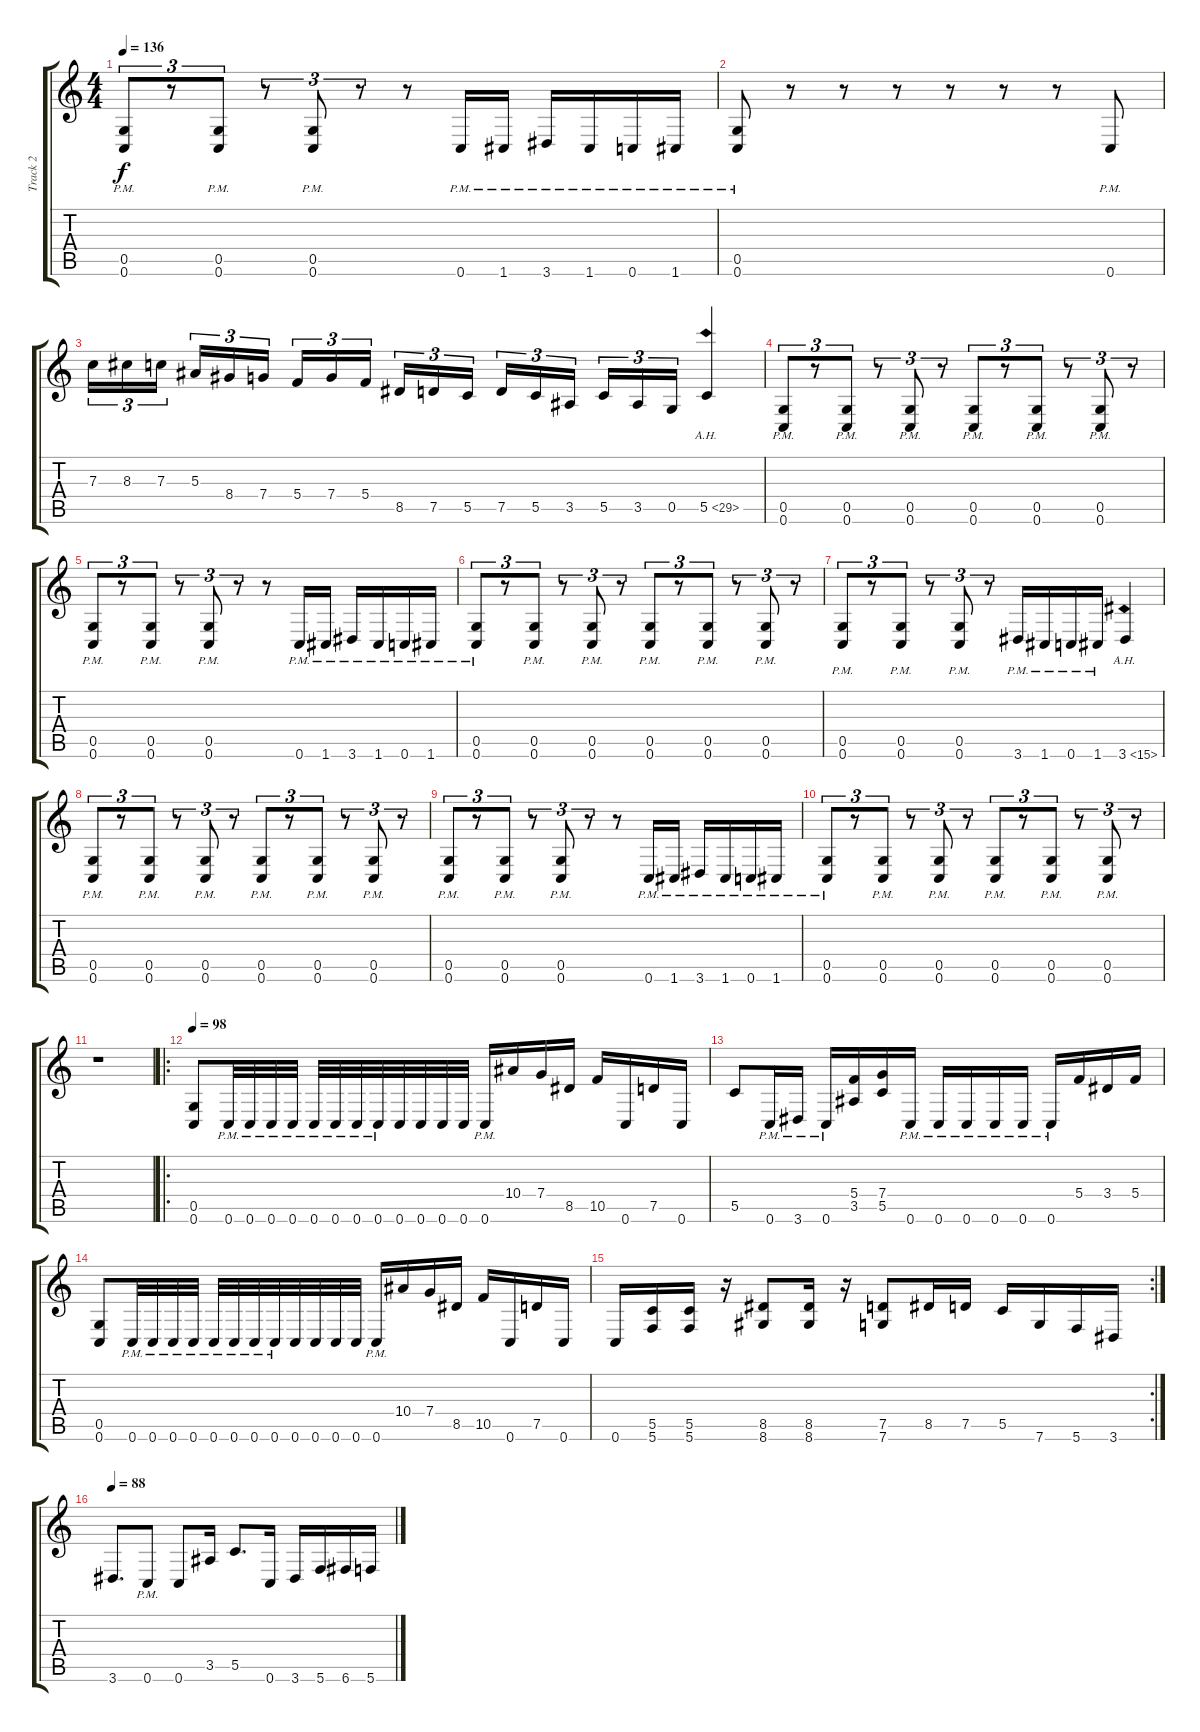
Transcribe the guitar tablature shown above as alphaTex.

\track ("Track 2" "Track 2") {instrument overdrivenguitar}
\staff {score tabs}
\tuning (D4 A3 F3 C3 G2 C2) {hide}
\ts (4 4)
\tempo 136
\clef g2
\ks c
(0.5{pm} 0.6{pm}).8{tu (3 2) dy f} r.8{tu (3 2)} (0.5{pm} 0.6{pm}).8{tu (3 2)} r.8{tu (3 2)} (0.5{pm} 0.6).8{tu (3 2)} r.8{tu (3 2)} r.8 0.6{pm}.16 1.6{pm}.16 3.6{pm}.16 1.6{pm}.16 0.6{pm}.16 1.6{pm}.16 |
(0.5{pm} 0.6{pm}).8 r.8 r.8 r.8 r.8 r.8 r.8 0.6{pm}.8 |
7.3.16{tu (3 2)} 8.3.16{tu (3 2)} 7.3.16{tu (3 2) beam splitsecondary} 5.3.16{tu (3 2)} 8.4.16{tu (3 2)} 7.4.16{tu (3 2)} 5.4.16{tu (3 2)} 7.4.16{tu (3 2)} 5.4.16{tu (3 2) beam splitsecondary} 8.5.16{tu (3 2)} 7.5.16{tu (3 2)} 5.5.16{tu (3 2)} 7.5.16{tu (3 2)} 5.5.16{tu (3 2)} 3.5.16{tu (3 2) beam splitsecondary} 5.5.16{tu (3 2)} 3.5.16{tu (3 2)} 0.5.16{tu (3 2)} 5.5{ah 24}.4 |
(0.5{pm} 0.6{pm}).8{tu (3 2)} r.8{tu (3 2)} (0.5{pm} 0.6{pm}).8{tu (3 2)} r.8{tu (3 2)} (0.5{pm} 0.6).8{tu (3 2)} r.8{tu (3 2)} (0.5{pm} 0.6{pm}).8{tu (3 2)} r.8{tu (3 2)} (0.5{pm} 0.6{pm}).8{tu (3 2)} r.8{tu (3 2)} (0.5{pm} 0.6).8{tu (3 2)} r.8{tu (3 2)} |
(0.5{pm} 0.6{pm}).8{tu (3 2)} r.8{tu (3 2)} (0.5{pm} 0.6{pm}).8{tu (3 2)} r.8{tu (3 2)} (0.5{pm} 0.6).8{tu (3 2)} r.8{tu (3 2)} r.8 0.6{pm}.16 1.6{pm}.16 3.6{pm}.16 1.6{pm}.16 0.6{pm}.16 1.6{pm}.16 |
(0.5{pm} 0.6{pm}).8{tu (3 2)} r.8{tu (3 2)} (0.5{pm} 0.6{pm}).8{tu (3 2)} r.8{tu (3 2)} (0.5{pm} 0.6).8{tu (3 2)} r.8{tu (3 2)} (0.5{pm} 0.6{pm}).8{tu (3 2)} r.8{tu (3 2)} (0.5{pm} 0.6{pm}).8{tu (3 2)} r.8{tu (3 2)} (0.5{pm} 0.6).8{tu (3 2)} r.8{tu (3 2)} |
(0.5{pm} 0.6{pm}).8{tu (3 2)} r.8{tu (3 2)} (0.5{pm} 0.6{pm}).8{tu (3 2)} r.8{tu (3 2)} (0.5{pm} 0.6).8{tu (3 2)} r.8{tu (3 2)} 3.6{pm}.16 1.6{pm}.16 0.6{pm}.16 1.6{pm}.16 3.6{ah 12}.4 |
(0.5{pm} 0.6{pm}).8{tu (3 2)} r.8{tu (3 2)} (0.5{pm} 0.6{pm}).8{tu (3 2)} r.8{tu (3 2)} (0.5{pm} 0.6).8{tu (3 2)} r.8{tu (3 2)} (0.5{pm} 0.6{pm}).8{tu (3 2)} r.8{tu (3 2)} (0.5{pm} 0.6{pm}).8{tu (3 2)} r.8{tu (3 2)} (0.5{pm} 0.6).8{tu (3 2)} r.8{tu (3 2)} |
(0.5{pm} 0.6{pm}).8{tu (3 2)} r.8{tu (3 2)} (0.5{pm} 0.6{pm}).8{tu (3 2)} r.8{tu (3 2)} (0.5{pm} 0.6).8{tu (3 2)} r.8{tu (3 2)} r.8 0.6{pm}.16 1.6{pm}.16 3.6{pm}.16 1.6{pm}.16 0.6{pm}.16 1.6{pm}.16 |
(0.5{pm} 0.6{pm}).8{tu (3 2)} r.8{tu (3 2)} (0.5{pm} 0.6{pm}).8{tu (3 2)} r.8{tu (3 2)} (0.5{pm} 0.6).8{tu (3 2)} r.8{tu (3 2)} (0.5{pm} 0.6{pm}).8{tu (3 2)} r.8{tu (3 2)} (0.5{pm} 0.6{pm}).8{tu (3 2)} r.8{tu (3 2)} (0.5{pm} 0.6).8{tu (3 2)} r.8{tu (3 2)} |
r.1 |
\ro
\tempo 98
(0.5 0.6).8 0.6{pm}.32 0.6{pm}.32 0.6{pm}.32 0.6{pm}.32 0.6{pm}.32 0.6{pm}.32 0.6{pm}.32 0.6{pm}.32 0.6.32 0.6.32 0.6.32 0.6.32 0.6{pm}.16 10.4.16 7.4.16 8.5.16 10.5.16 0.6.16 7.5.16 0.6.16 |
5.5.8 0.6{pm}.16 3.6{pm}.16 0.6{pm}.16 (5.4 3.5).16 (7.4 5.5).16 0.6{pm}.16 0.6{pm}.16 0.6{pm}.16 0.6{pm}.16 0.6{pm}.16 0.6{pm}.16 5.4.16 3.4.16 5.4.16 |
(0.5 0.6).8 0.6{pm}.32 0.6{pm}.32 0.6{pm}.32 0.6{pm}.32 0.6{pm}.32 0.6{pm}.32 0.6{pm}.32 0.6{pm}.32 0.6.32 0.6.32 0.6.32 0.6.32 0.6{pm}.16 10.4.16 7.4.16 8.5.16 10.5.16 0.6.16 7.5.16 0.6.16 |
\rc 2
0.6.16 (5.5 5.6).16 (5.5 5.6).16 r.16 (8.5 8.6).8 (8.5 8.6).16 r.16 (7.5 7.6).8 8.5.16 7.5.16 5.5.16 7.6.16 5.6.16 3.6.16 |
\tempo 88
3.6.8{d} 0.6{pm}.8 0.6.8 3.5.16 5.5.8{d} 0.6.16 3.6.16 5.6.16 6.6.16 5.6.16
